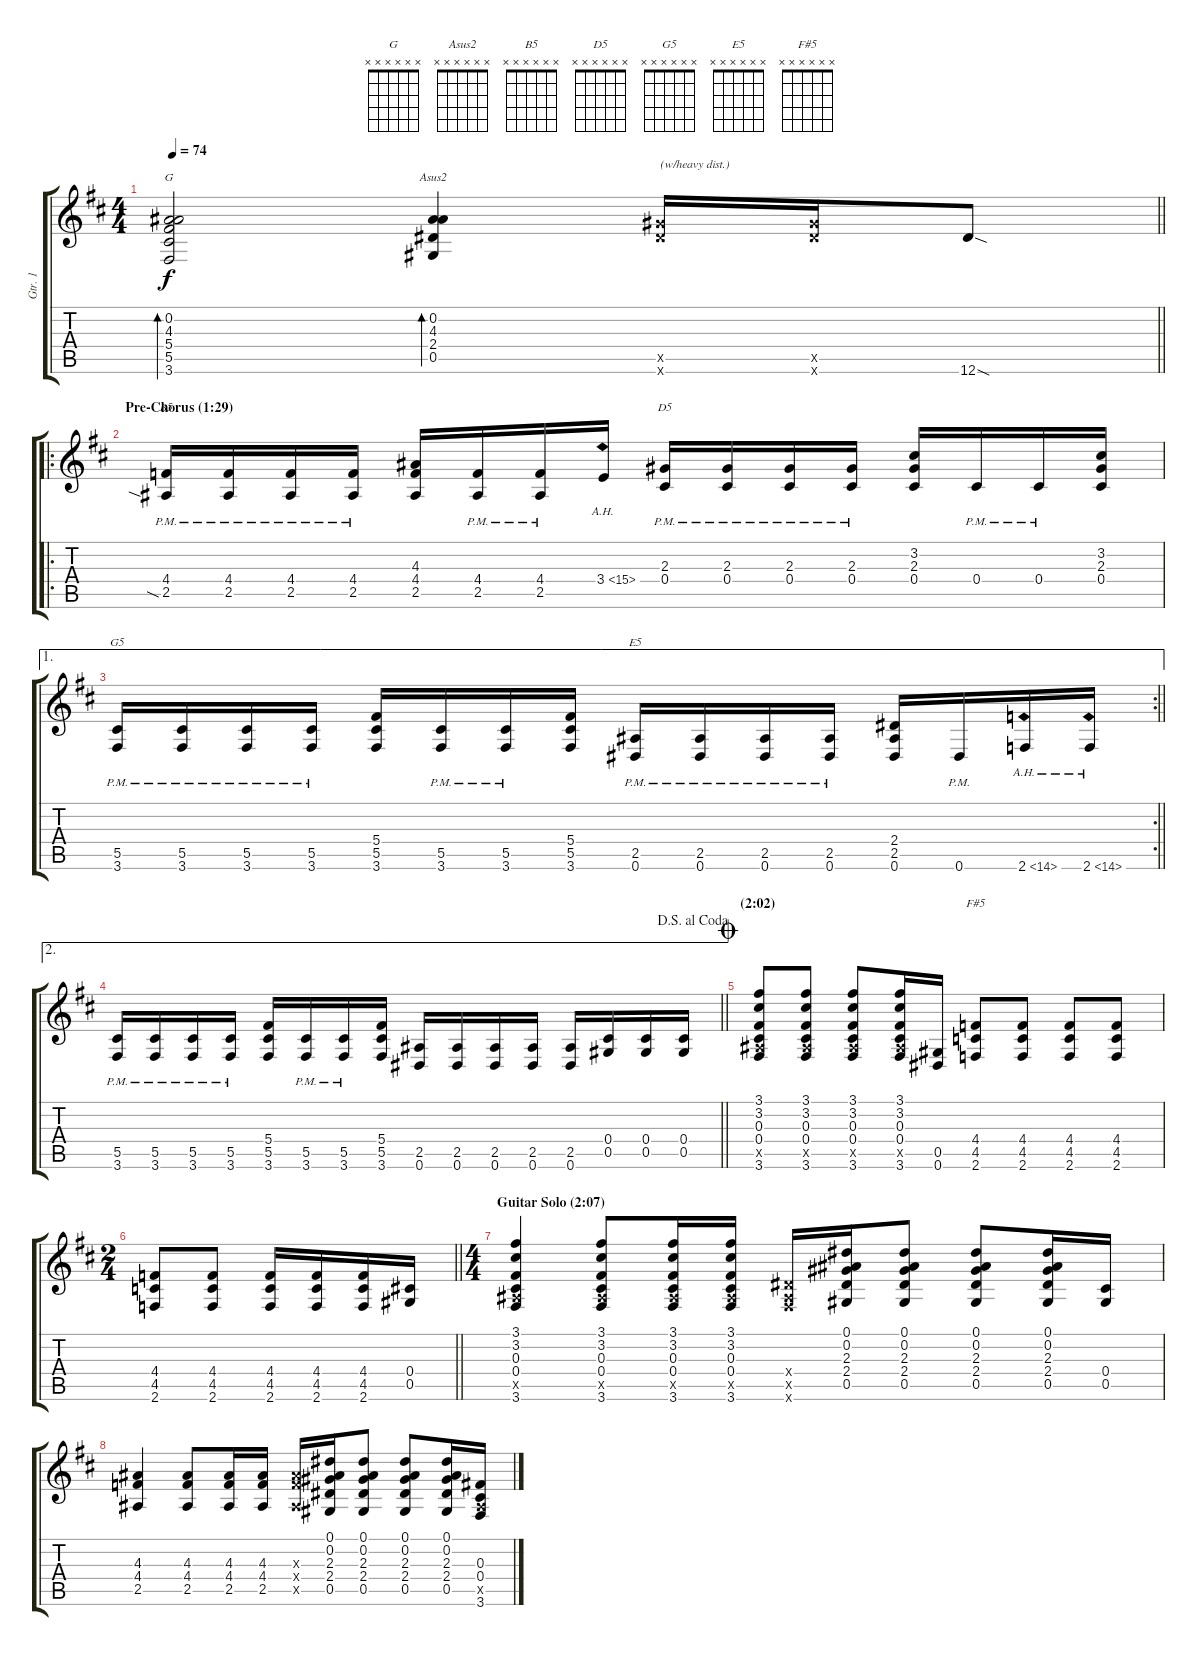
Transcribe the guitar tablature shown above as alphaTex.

\track ("Gtr. 1" "Gtr. 1") {instrument electricguitarclean}
\staff {score tabs}
\tuning (Eb4 Bb3 Gb3 Db3 Ab2 Eb2) {hide}
\chord ("G" x x x x x x)
\chord ("Asus2" x x x x x x)
\chord ("B5" x x x x x x)
\chord ("D5" x x x x x x)
\chord ("G5" x x x x x x)
\chord ("E5" x x x x x x)
\chord ("F#5" x x x x x x)
\ts (4 4)
\tempo 74
\clef g2
\barLineRight lightlight
\ks d
(0.2 4.3 5.4 5.5 3.6).2{bd 120 ch "G" dy f} (0.2 4.3 2.4 0.5).4{bd 120 ch "Asus2"} (12.5{x} 12.6{x}).16{txt "(w/heavy dist.)" volume 8 instrument distortionguitar} (12.5{x} 12.6{x}).16 12.6{sod}.8 |
\ro
\section ("" "Pre-Chorus (1:29)")
(4.4{pm} 2.5{sia pm}).16{ch "B5"} (4.4{pm} 2.5{pm}).16 (4.4{pm} 2.5{pm}).16 (4.4{pm} 2.5{pm}).16 (4.3 4.4 2.5).16 (4.4{pm} 2.5{pm}).16 (4.4{pm} 2.5{pm}).16 3.4{ah 12}.16 (2.3{pm} 0.4{pm}).16{ch "D5"} (2.3{pm} 0.4{pm}).16 (2.3{pm} 0.4{pm}).16 (2.3{pm} 0.4{pm}).16 (3.2 2.3 0.4).16 0.4{pm}.16 0.4{pm}.16 (3.2 2.3 0.4).16 |
\ae 1
\rc 2
\barLineRight lightlight
(5.5{pm} 3.6{pm}).16{ch "G5"} (5.5{pm} 3.6{pm}).16 (5.5{pm} 3.6{pm}).16 (5.5{pm} 3.6{pm}).16 (5.4 5.5 3.6).16 (5.5{pm} 3.6{pm}).16 (5.5{pm} 3.6{pm}).16 (5.4 5.5 3.6).16 (2.5{pm} 0.6{pm}).16{ch "E5"} (2.5{pm} 0.6{pm}).16 (2.5{pm} 0.6{pm}).16 (2.5{pm} 0.6{pm}).16 (2.4 2.5 0.6).16 0.6{pm}.16 2.6{ah 12}.16 2.6{ah 12}.16 |
\ae 2
\jump dalsegnoalcoda
\barLineRight lightlight
(5.5{pm} 3.6{pm}).16 (5.5{pm} 3.6{pm}).16 (5.5{pm} 3.6{pm}).16 (5.5{pm} 3.6{pm}).16 (5.4 5.5 3.6).16 (5.5{pm} 3.6{pm}).16 (5.5{pm} 3.6{pm}).16 (5.4 5.5 3.6).16 (2.5 0.6).16 (2.5 0.6).16 (2.5 0.6).16 (2.5 0.6).16 (2.5 0.6).16 (0.4 0.5).16 (0.4 0.5).16 (0.4 0.5).16 |
\section ("" "(2:02)")
\jump coda
(3.1 3.2 0.3 0.4 2.5{x} 3.6).8 (3.1 3.2 0.3 0.4 2.5{x} 3.6).8 (3.1 3.2 0.3 0.4 2.5{x} 3.6).8 (3.1 3.2 0.3 0.4 2.5{x} 3.6).16 (0.5 0.6).16 (4.4 4.5 2.6).8{ch "F#5"} (4.4 4.5 2.6).8 (4.4 4.5 2.6).8 (4.4 4.5 2.6).8 |
\ts (2 4)
\barLineRight lightlight
(4.4 4.5 2.6).8 (4.4 4.5 2.6).8 (4.4 4.5 2.6).16 (4.4 4.5 2.6).16 (4.4 4.5 2.6).16 (0.4 0.5).16 |
\ts (4 4)
\section ("" "Guitar Solo (2:07)")
(3.1 3.2 0.3 0.4 2.5{x} 3.6).4{volume 6} (3.1 3.2 0.3 0.4 2.5{x} 3.6).8 (3.1 3.2 0.3 0.4 2.5{x} 3.6).16 (3.1 3.2 0.3 0.4 2.5{x} 3.6).16 (2.4{x} 2.5{x} 3.6{x}).16 (0.1 0.2 2.3 2.4 0.5).16 (0.1 0.2 2.3 2.4 0.5).8 (0.1 0.2 2.3 2.4 0.5).8 (0.1 0.2 2.3 2.4 0.5).16 (0.4 0.5).16 |
(4.3 4.4 2.5).4 (4.3 4.4 2.5).8 (4.3 4.4 2.5).16 (4.3 4.4 2.5).16 (4.3{x} 4.4{x} 2.5{x}).16 (0.1 0.2 2.3 2.4 0.5).16 (0.1 0.2 2.3 2.4 0.5).8 (0.1 0.2 2.3 2.4 0.5).8 (0.1 0.2 2.3 2.4 0.5).16 (0.3 0.4 2.5{x} 3.6).16
